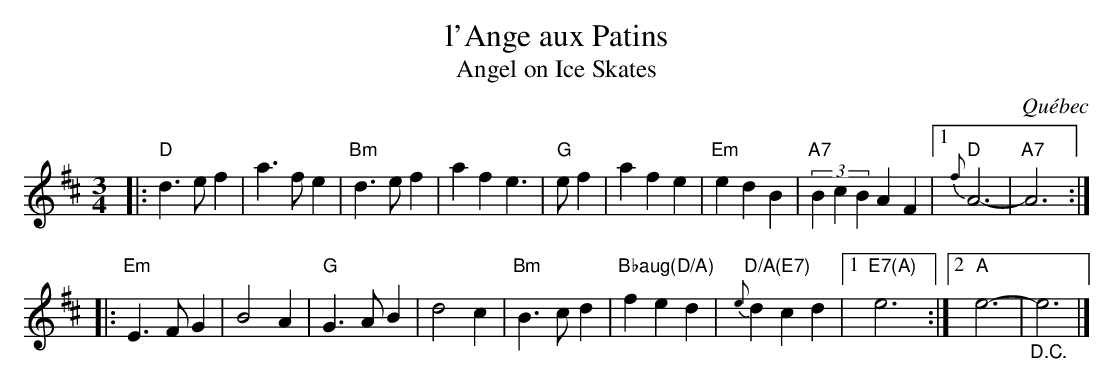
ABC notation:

X:1
T: l'Ange aux Patins
T: Angel on Ice Skates
O: Qu\'ebec
M: 3/4
L: 1/4
K: D
|:\
"D"d>ef | a>fe | "Bm"d>ef | afe |\
"G">ef | afe | "Em"edB | "A7"(3BcB AF |[1 "D"{f}A3- | "A7"A3 :|
|:\
"Em"E>FG | B2A | "G"G>AB | d2c |\
"Bm"B>cd | "Bbaug(D/A)"fed | "D/A(E7)"{e}dcd |1 "E7(A)"e3 :|2 "A"e3- | "_D.C."e3 |]
